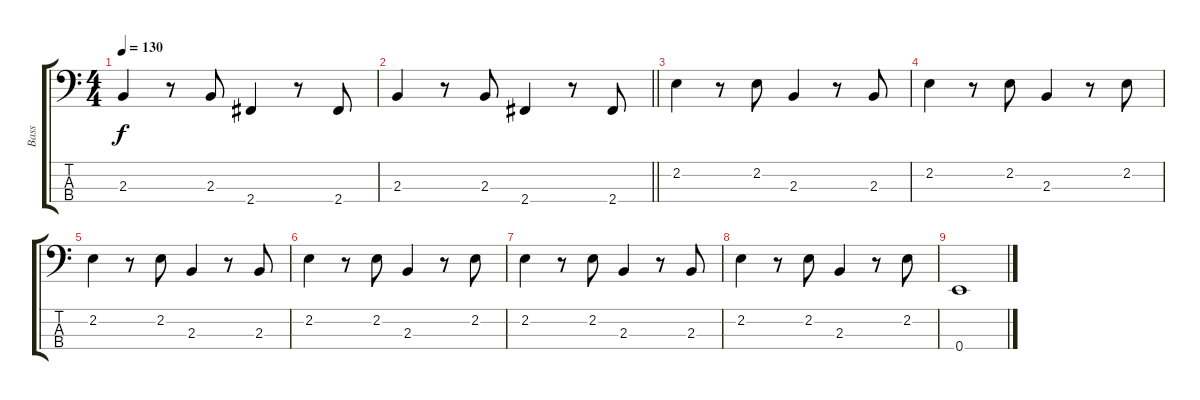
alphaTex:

\track ("Bass" "Bass") {instrument electricbasspick}
\staff {score tabs}
\tuning (G2 D2 A1 E1) {hide}
\ts (4 4)
\tempo 130
\clef f4
\ks c
2.3.4{dy f} r.8 2.3.8 2.4.4 r.8 2.4.8 |
\barLineRight lightlight
2.3.4 r.8 2.3.8 2.4.4 r.8 2.4.8 |
2.2.4 r.8 2.2.8 2.3.4 r.8 2.3.8 |
2.2.4 r.8 2.2.8 2.3.4 r.8 2.2.8 |
2.2.4 r.8 2.2.8 2.3.4 r.8 2.3.8 |
2.2.4 r.8 2.2.8 2.3.4 r.8 2.2.8 |
2.2.4 r.8 2.2.8 2.3.4 r.8 2.3.8 |
2.2.4 r.8 2.2.8 2.3.4 r.8 2.2.8 |
0.4.1
